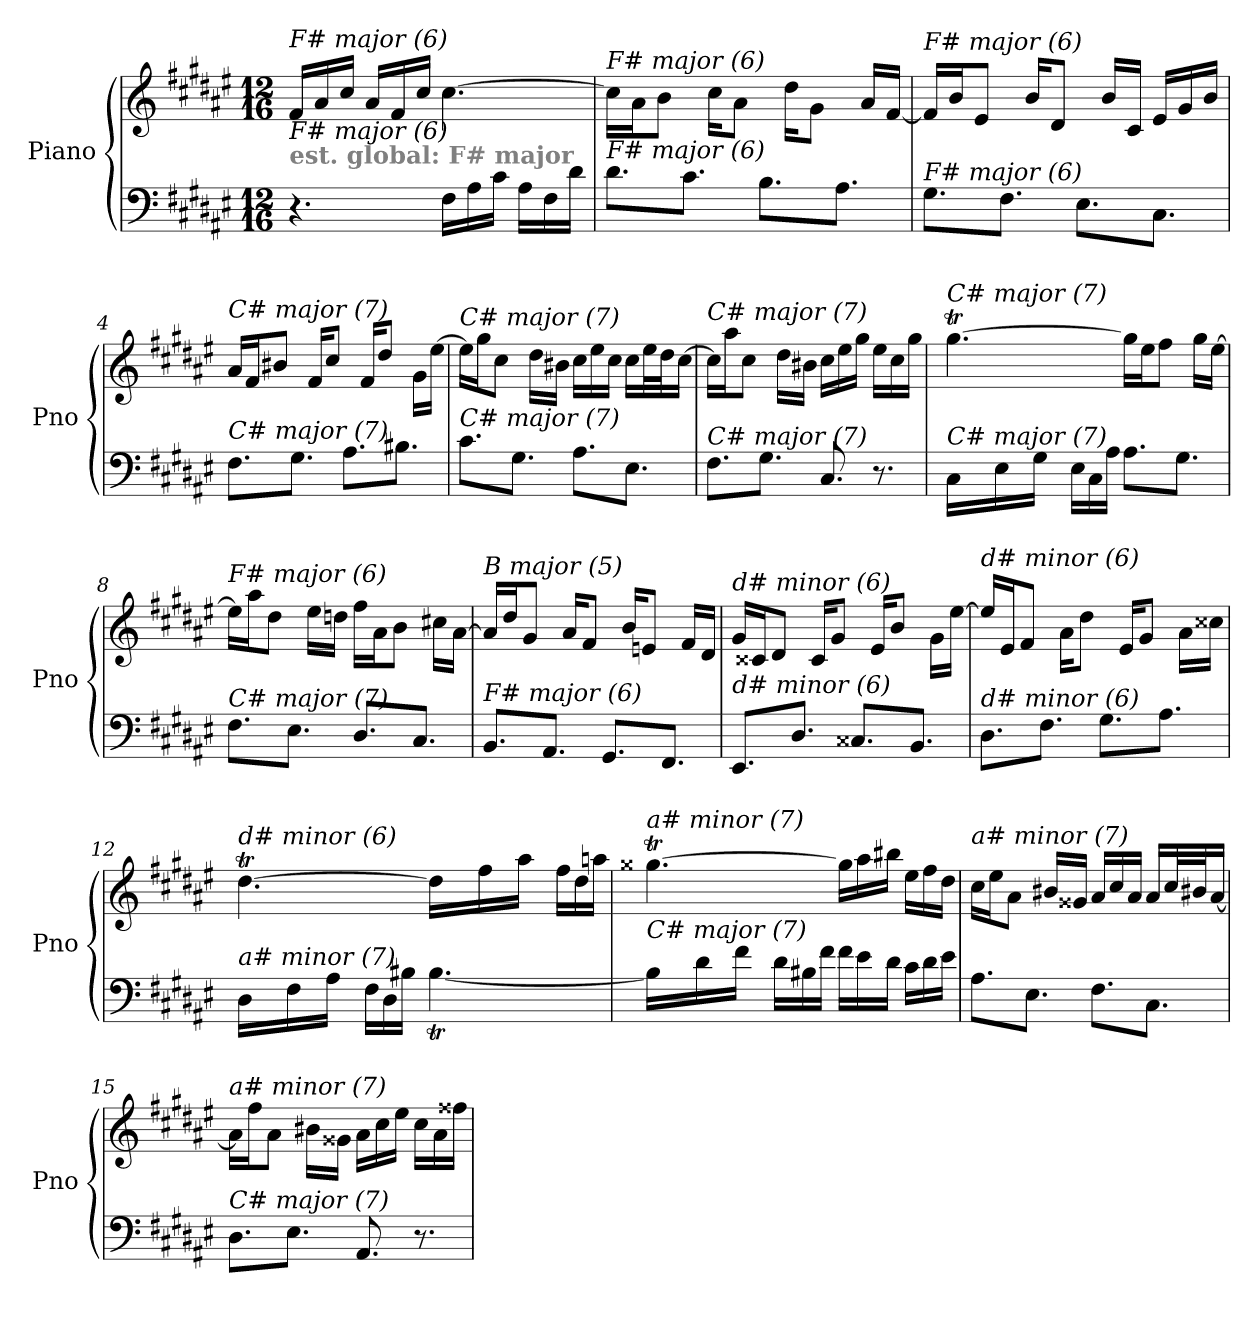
**kern	**kern
*part1	*part1
*staff2	*staff1
*I"Piano	*
*I'Pno	*
*clefF4	*clefG2
*k[f#c#g#d#a#e#]	*k[f#c#g#d#a#e#]
*F#:	*F#:
*M12/16	*M12/16
=1	=1
!	!LO:TX:i:t=F# major (6)
!LO:TX:a:B:color=#808080:t=est. global&colon; F# major	!
!LO:TX:i:t=F# major (6)	!
4.r	16f#/LL
.	16a#/
.	16cc#/JJ
.	16a#/LL
.	16f#/
.	16cc#/JJ
16F#\LL	[4.cc#\
16A#\	.
16c#\JJ	.
16A#\LL	.
16F#\	.
16d#\JJ	.
=2	=2
!	!LO:TX:i:t=F# major (6)
!LO:TX:i:t=F# major (6)	!
8.d#\L	16cc#\LL]
.	16a#\J
.	8b\J
8.c#\J	.
.	16cc#\KL
.	8a#\J
8.B\L	.
.	16dd#\KL
.	8g#\J
8.A#\J	.
.	16a#/LL
.	[16f#/JJ
=3	=3
!	!LO:TX:i:t=F# major (6)
!LO:TX:i:t=F# major (6)	!
8.G#\L	16f#/LL]
.	16b/J
.	8e#/J
8.F#\J	.
.	16b/KL
.	8d#/J
8.E#\L	.
.	16b/LL
.	16c#/JJ
8.C#\J	16e#/LL
.	16g#/
.	16b/JJ
=4	=4
!	!LO:TX:i:t=C# major (7)
!LO:TX:i:t=C# major (7)	!
8.F#\L	16a#/LL
.	16f#/J
.	8b#X/J
8.G#\J	.
.	16f#/KL
.	8cc#/J
8.A#\L	.
.	16f#/KL
.	8dd#/J
8.B#X\J	.
.	16g#\LL
.	[16ee#\JJ
!!LO:LB:g=z
=5	=5
!	!LO:TX:i:t=C# major (7)
!LO:TX:i:t=C# major (7)	!
8.c#\L	16ee#\LL]
.	16gg#\J
.	8cc#\J
8.G#\J	.
.	16dd#\LL
.	16b#X\JJ
8.A#\L	16cc#\LL
.	16ee#\
.	16cc#\JJ
8.E#\J	16cc#\LL
.	32ee#\L
.	32dd#\J
.	[16cc#\JJ
=6	=6
!	!LO:TX:i:t=C# major (7)
!LO:TX:i:t=C# major (7)	!
8.F#\L	16cc#\LL]
.	16aa#\J
.	8cc#\J
8.G#\J	.
.	16dd#\LL
.	16b#X\JJ
8.C#/	16cc#\LL
.	16ee#\
.	16gg#\JJ
8.r	16ee#\LL
.	16cc#\
.	16gg#\JJ
=7	=7
*^	*^
*	*	*	*Xtuplet
!	!	!LO:TX:i:t=C# major (7)	!
!LO:TX:i:t=C# major (7)	!	!	!
4.ryy	16C#\LL	[4.gg#T\	112%3aa#yy
.	.	.	112%3gg#yy
.	.	.	112%3aa#yy
.	16E#\	.	.
.	.	.	112%3gg#yy
.	.	.	112%3aa#yy
.	16G#\JJ	.	.
.	.	.	112%3gg#yy
.	.	.	14%3gg#yy
.	16E#\LL	.	.
.	16C#\	.	.
.	16A#\JJ	.	.
4.ryy	8.A#\L	16gg#\LL]	4.ryy
.	.	16ee#\J	.
.	.	8ff#\J	.
.	8.G#\J	.	.
.	.	16gg#\LL	.
.	.	[16ee#\JJ	.
*v	*v	*	*
*	*v	*v
!!LO:LB:g=z
=8	=8
!	!LO:TX:i:t=F# major (6)
!LO:TX:i:t=C# major (7)	!
8.F#\L	16ee#\LL]
.	16aa#\J
.	8dd#\J
8.E#\J	.
.	16ee#\LL
.	16ddni\JJ
8.D#/L	16ff#\LL
.	16a#\J
.	8b\J
8.C#/J	.
.	16cc#X\LL
.	[16a#\JJ
!!LO:LB:g=z
=9	=9
!	!LO:TX:i:t=B major (5)
!LO:TX:i:t=F# major (6)	!
8.BB/L	16a#/LL]
.	16dd#/J
.	8g#/J
8.AA#/J	.
.	16a#/KL
.	8f#/J
8.GG#/L	.
.	16b/KL
.	8en/J
8.FF#/J	.
.	16f#/LL
.	16d#/JJ
=10	=10
!	!LO:TX:i:t=d# minor (6)
!LO:TX:i:t=d# minor (6)	!
8.EE#/L	16g#/LL
.	16c##X/J
.	8d#/J
8.D#/J	.
.	16c##/KL
.	8g#/J
8.C##X/L	.
.	16e#/KL
.	8b/J
8.BB/J	.
.	16g#\LL
.	[16ee#\JJ
=11	=11
!	!LO:TX:i:t=d# minor (6)
!LO:TX:i:t=d# minor (6)	!
8.D#\L	16ee#/LL]
.	16e#/J
.	8f#/J
8.F#\J	.
.	16a#\KL
.	8dd#\J
8.G#\L	.
.	16e#/KL
.	8g#/J
8.A#\J	.
.	16a#\LL
.	16cc##X\JJ
!!LO:LB:g=z
=12	=12
*^	*^
*	*^	*	*
!	!	!	!LO:TX:i:t=d# minor (6)	!
!LO:TX:i:t=a# minor (7)	!	!	!	!
4.ryy	16D#\LL	4.ryy	[4.dd#T\	112%3ee#yy
.	.	.	.	112%3dd#yy
.	.	.	.	112%3ee#yy
.	16F#\	.	.	.
.	.	.	.	112%3dd#yy
.	.	.	.	112%3ee#yy
.	16A#\JJ	.	.	.
.	.	.	.	112%3dd#yy
.	.	.	.	14%3dd#yy
.	16F#\LL	.	.	.
.	16D#\	.	.	.
.	16B#X\JJ	.	.	.
*	*	*Xtuplet	*	*
4.ryy	[4.B#t\	112%3c#yy	16dd#\LL]	4.ryy
.	.	112%3B#yy	.	.
.	.	112%3c#yy	.	.
.	.	.	16ff#\	.
.	.	112%3B#yy	.	.
.	.	112%3c#yy	.	.
.	.	.	16aa#\JJ	.
.	.	112%3B#yy	.	.
.	.	14%3B#yy	.	.
.	.	.	16ff#\LL	.
.	.	.	16dd#\	.
.	.	.	16aani\JJ	.
*	*v	*v	*	*
!!LO:PB:g=z	!!
=13	=13	=13	=13
!	!	!LO:TX:i:t=a# minor (7)	!
!LO:TX:i:t=C# major (7)	!	!	!
4.ryy	16B#\LL]	[4.gg##Xt\	112%3aa#yy
.	.	.	112%3gg##yy
.	.	.	112%3aa#yy
.	16d#\	.	.
.	.	.	112%3gg##yy
.	.	.	112%3aa#yy
.	16f#\JJ	.	.
.	.	.	112%3gg##yy
.	.	.	14%3gg##yy
.	16d#\LL	.	.
.	16B#X\	.	.
.	16f#\JJ	.	.
4.ryy	16f#\LL	16gg##\LL]	4.ryy
.	16e#\	16aa#\	.
.	16d#\JJ	16bb#X\JJ	.
.	16c#\LL	16ee#\LL	.
.	16d#\	16ff#\	.
.	16e#\JJ	16dd#\JJ	.
*	*	*v	*v
=14	=14	=14
!	!	!LO:TX:i:t=a# minor (7)
!LO:TX:i:t=C# major (7)	!	!
*v	*v	*
8.A#\L	16cc#\LL
.	16ee#\J
.	8a#\J
8.E#\J	.
.	16b#X/LL
.	16g##X/JJ
8.F#\L	16a#/LL
.	16cc#/
.	16a#/JJ
8.C#\J	16a#/LL
.	32cc#/L
.	32b#X/J
.	[16a#/JJ
=15	=15
!	!LO:TX:i:t=a# minor (7)
!LO:TX:i:t=C# major (7)	!
8.D#\L	16a#\LL]
.	16ff#\J
.	8a#\J
8.E#\J	.
.	16b#X\LL
.	16g##X\JJ
8.AA#/	16a#\LL
.	16cc#\
.	16ee#\JJ
8.r	16cc#\LL
.	16a#\
.	16ff##X\JJ
=	=
*-	*-
